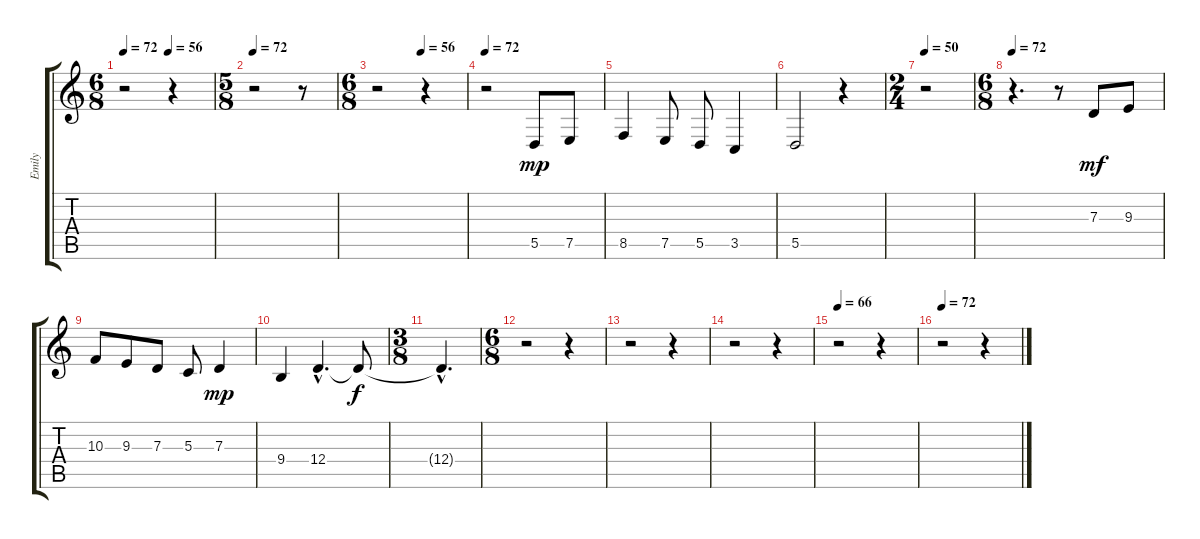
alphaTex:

\track ("Emily" "Emily") {instrument acousticgrandpiano}
\staff {score tabs}
\tuning (E4 B3 G3 D3 A2 E2) {hide}
\ts (6 8)
\tempo 72
\tempo (56 0.5)
\clef g2
\ks c
r.2{dy mp} r.4 |
\ts (5 8)
\tempo 72
r.2 r.8 |
\ts (6 8)
\tempo (56 0.5)
r.2 r.4 |
\tempo 72
r.2 5.5.8 7.5.8 |
\section ("" "")
8.5.4 7.5.8 5.5.8 3.5.4 |
5.5.2 r.4 |
\ts (2 4)
\tempo 50
r.2 |
\ts (6 8)
\tempo 72
r.4{d} r.8 7.3.8{dy mf} 9.3.8 |
10.3.8 9.3.8 7.3.8 5.3.8 7.3.4{dy mp} |
9.4.4 12.4{hac}.4{d} 12.4{t}.8{dy f} |
\ts (3 8)
12.4{hac t}.4{d} |
\ts (6 8)
\section ("" "")
r.2 r.4 |
r.2 r.4 |
r.2 r.4 |
\tempo 66
r.2 r.4 |
\tempo 72
r.2 r.4
